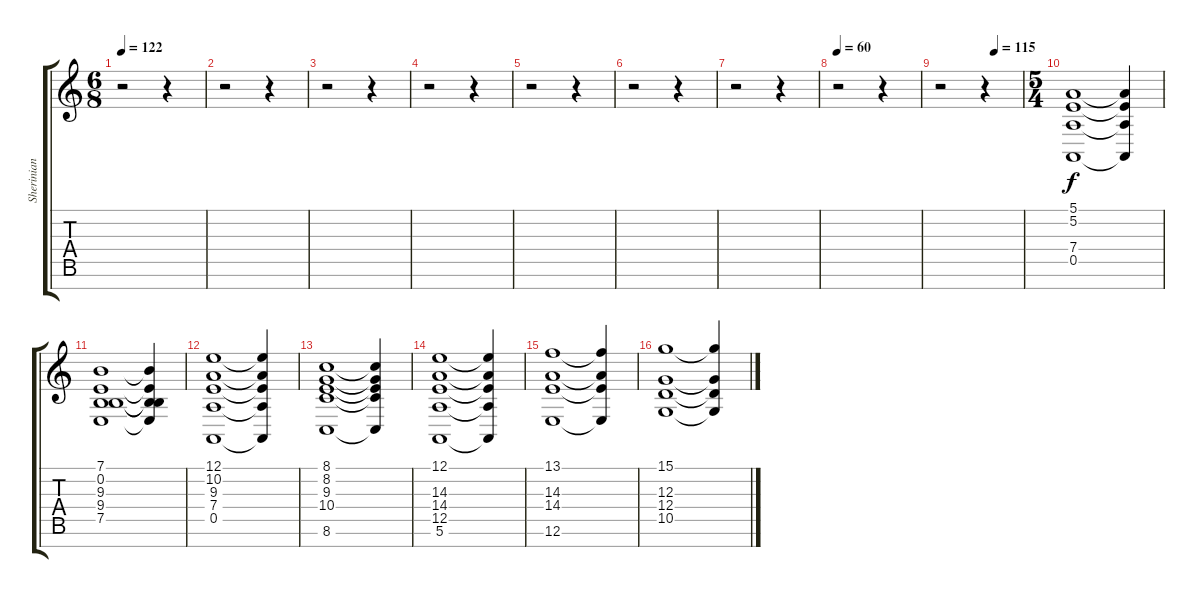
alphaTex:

\track ("Sherinian Keyboard & Organs" "Sherinian ") {instrument fx3crystal}
\staff {score tabs}
\tuning (E4 B3 G3 D3 A2 E2 B1) {hide}
\ts (6 8)
\tempo 122
\clef g2
\ks c
r.2{dy f} r.4 |
r.2 r.4 |
r.2 r.4 |
r.2 r.4 |
r.2 r.4 |
r.2 r.4 |
r.2 r.4 |
\tempo 60
r.2 r.4 |
\tempo (115 0.6666666666666666)
r.2 r.4 |
\ts (5 4)
(5.1 5.2 7.4 0.5).1{volume 10 instrument stringensemble1} (5.1{t} 5.2{t} 7.4{t} 0.5{t}).4 |
(7.1 0.2 9.3 9.4 7.5).1 (7.1{t} 0.2{t} 9.3{t} 9.4{t} 7.5{t}).4 |
(12.1 10.2 9.3 7.4 0.5).1 (12.1{t} 10.2{t} 9.3{t} 7.4{t} 0.5{t}).4 |
(8.1 8.2 9.3 10.4 8.6).1 (8.1{t} 8.2{t} 9.3{t} 10.4{t} 8.6{t}).4 |
(12.1 14.3 14.4 12.5 5.6).1 (12.1{t} 14.3{t} 14.4{t} 12.5{t} 5.6{t}).4 |
(13.1 14.3 14.4 12.6).1 (13.1{t} 14.3{t} 14.4{t} 12.6{t}).4 |
(15.1 12.3 12.4 10.5).1 (15.1{t} 12.3{t} 12.4{t} 10.5{t}).4
